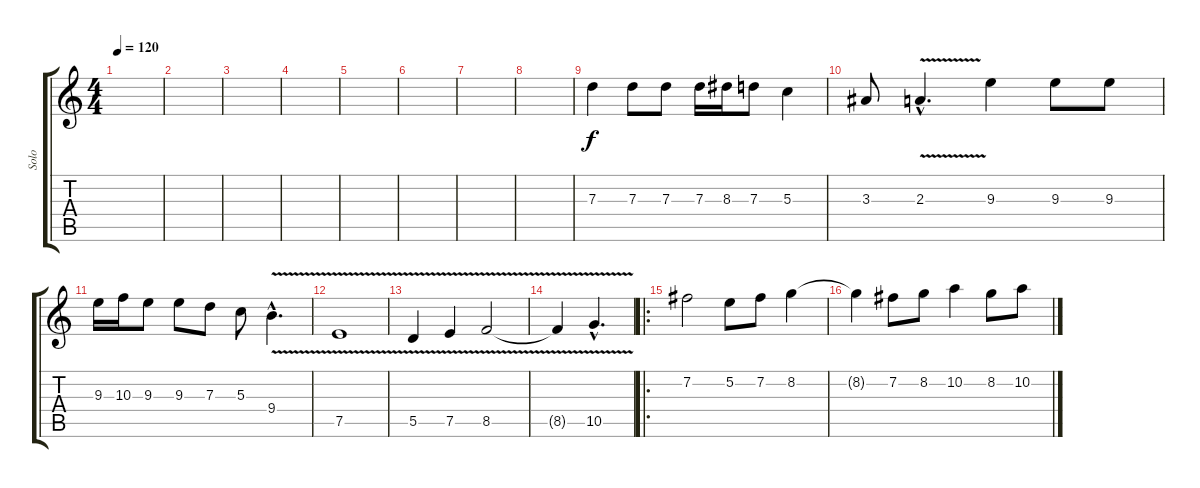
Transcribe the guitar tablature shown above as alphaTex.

\track ("Solo" "Solo") {instrument distortionguitar}
\staff {score tabs}
\tuning (E4 B3 G3 D3 A2 E2) {hide}
\ts (4 4)
\tempo 120
\clef g2
\ks c
|
|
|
|
|
|
|
|
7.3.4 7.3.8 7.3.8 7.3.16 8.3.16 7.3.8 5.3.4 |
3.3.8 2.3{v hac}.4{d} 9.3.4 9.3.8 9.3.8 |
9.3.16 10.3.16 9.3.8 9.3.8 7.3.8 5.3.8 9.4{v hac}.4{d} |
7.5{v}.1 |
5.5{v}.4 7.5{v}.4 8.5{v}.2 |
8.5{t}.4 10.5{v hac}.4{d} |
\ro
7.2.2 5.2.8 7.2.8 8.2.4 |
8.2{t}.4 7.2.8 8.2.8 10.2.4 8.2.8 10.2.8
